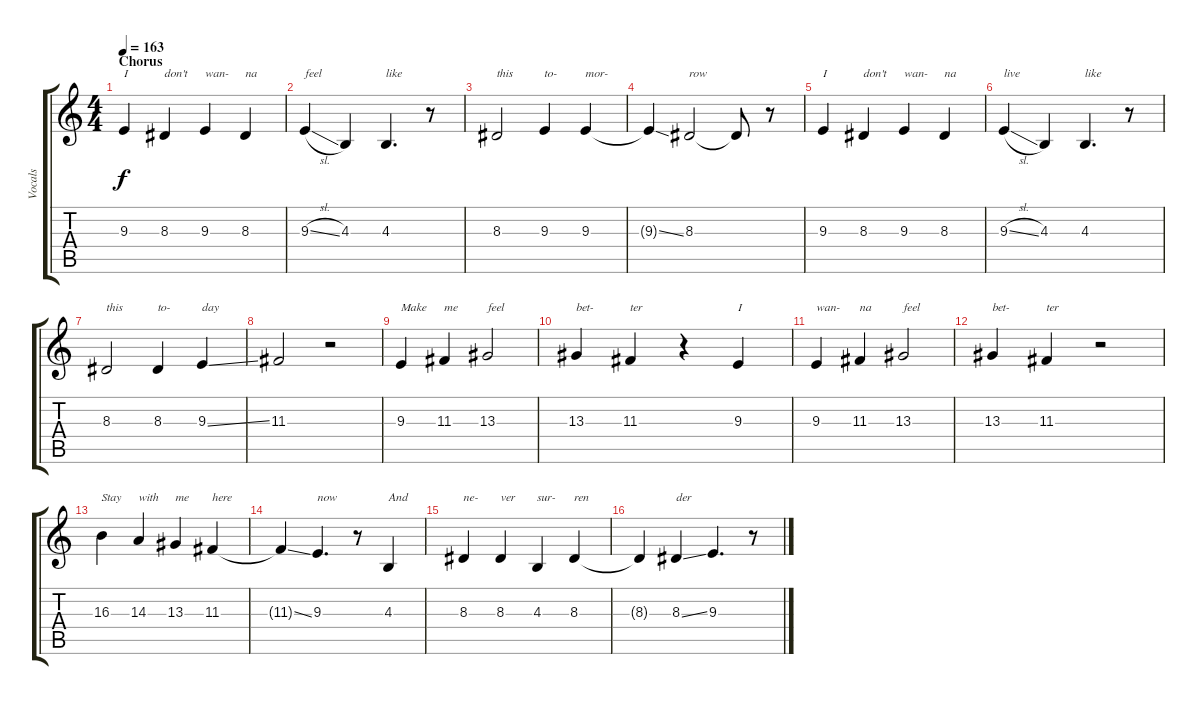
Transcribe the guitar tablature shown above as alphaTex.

\track ("Vocals" "Vocals") {instrument lead1square}
\staff {score tabs}
\tuning (E4 B3 G3 D3 A2 E2) {hide}
\ts (4 4)
\section ("" "Chorus")
\tempo 163
\clef g2
\ks c
9.3.4{txt "I" dy f} 8.3.4{txt "don't"} 9.3.4{txt "wan-"} 8.3.4{txt "na"} |
9.3{sl}.4{txt "feel"} 4.3.4 4.3.4{d txt "like"} r.8 |
8.3.2{txt "this"} 9.3.4{txt "to-"} 9.3.4{txt "mor-"} |
9.3{ss t}.4 8.3.2{txt "row"} 8.3{t}.8 r.8 |
9.3.4{txt "I"} 8.3.4{txt "don't"} 9.3.4{txt "wan-"} 8.3.4{txt "na"} |
9.3{sl}.4{txt "live"} 4.3.4 4.3.4{d txt "like"} r.8 |
8.3.2{txt "this"} 8.3.4{txt "to-"} 9.3{ss}.4{txt "day"} |
11.3.2 r.2 |
9.3.4{txt "Make"} 11.3.4{txt "me"} 13.3.2{txt "feel"} |
13.3.4{txt "bet-"} 11.3.4{txt "ter"} r.4 9.3.4{txt "I"} |
9.3.4{txt "wan-"} 11.3.4{txt "na"} 13.3.2{txt "feel"} |
13.3.4{txt "bet-"} 11.3.4{txt "ter"} r.2 |
16.3.4{txt "Stay"} 14.3.4{txt "with"} 13.3.4{txt "me"} 11.3.4{txt "here"} |
11.3{ss t}.4 9.3.4{d txt "now"} r.8 4.3.4{txt "And"} |
8.3.4{txt "ne-"} 8.3.4{txt "ver"} 4.3.4{txt "sur-"} 8.3.4{txt "ren"} |
8.3{t}.4 8.3{ss}.4{txt "der"} 9.3.4{d} r.8
